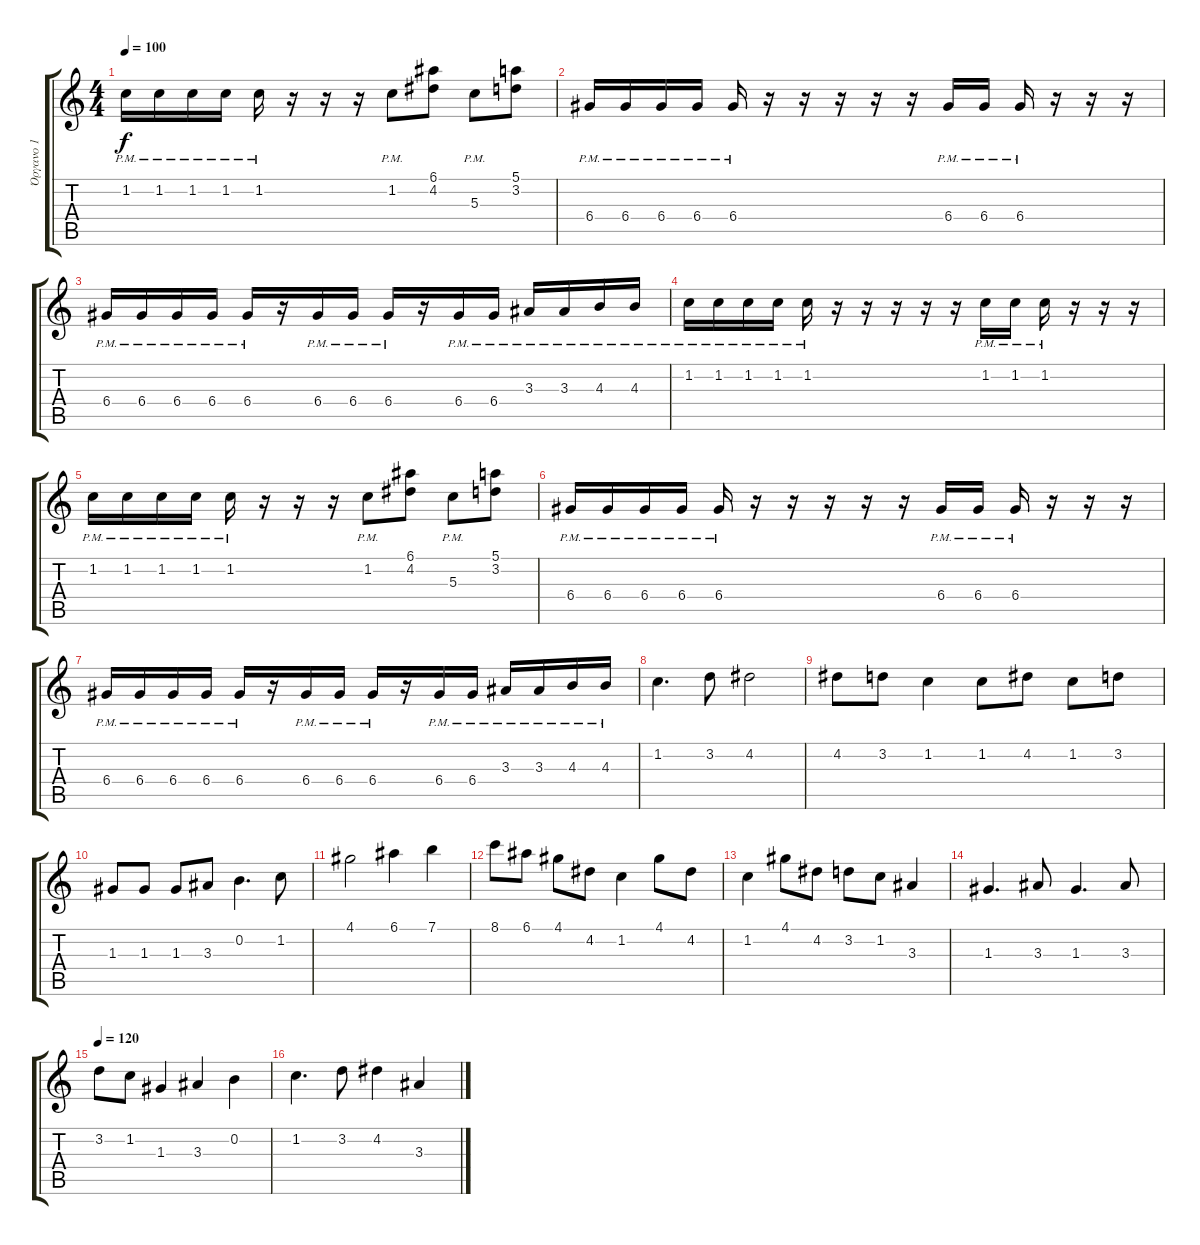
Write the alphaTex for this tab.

\track ("Όργανο 1" "Όργανο 1") {instrument overdrivenguitar}
\staff {score tabs}
\tuning (E4 B3 G3 D3 A2 E2) {hide}
\ts (4 4)
\tempo 100
\clef g2
\ks c
1.2{pm}.16{dy f} 1.2{pm}.16 1.2{pm}.16 1.2{pm}.16 1.2{pm}.16 r.16 r.16 r.16 1.2{pm}.8 (6.1 4.2).8 5.3{pm}.8 (5.1 3.2).8 |
6.4{pm}.16 6.4{pm}.16 6.4{pm}.16 6.4{pm}.16 6.4{pm}.16 r.16 r.16 r.16 r.16 r.16 6.4{pm}.16 6.4{pm}.16 6.4{pm}.16 r.16 r.16 r.16 |
6.4{pm}.16 6.4{pm}.16 6.4{pm}.16 6.4{pm}.16 6.4{pm}.16 r.16 6.4{pm}.16 6.4{pm}.16 6.4{pm}.16 r.16 6.4{pm}.16 6.4{pm}.16 3.3{pm}.16 3.3{pm}.16 4.3{pm}.16 4.3{pm}.16 |
1.2{pm}.16{instrument distortionguitar} 1.2{pm}.16 1.2{pm}.16 1.2{pm}.16 1.2{pm}.16 r.16 r.16 r.16 r.16 r.16 1.2{pm}.16 1.2{pm}.16 1.2{pm}.16 r.16 r.16 r.16 |
1.2{pm}.16 1.2{pm}.16 1.2{pm}.16 1.2{pm}.16 1.2{pm}.16 r.16 r.16 r.16 1.2{pm}.8 (6.1 4.2).8 5.3{pm}.8 (5.1 3.2).8 |
6.4{pm}.16 6.4{pm}.16 6.4{pm}.16 6.4{pm}.16 6.4{pm}.16 r.16 r.16 r.16 r.16 r.16 6.4{pm}.16 6.4{pm}.16 6.4{pm}.16 r.16 r.16 r.16 |
6.4{pm}.16 6.4{pm}.16 6.4{pm}.16 6.4{pm}.16 6.4{pm}.16 r.16 6.4{pm}.16 6.4{pm}.16 6.4{pm}.16 r.16 6.4{pm}.16 6.4{pm}.16 3.3{pm}.16 3.3{pm}.16 4.3{pm}.16 4.3{pm}.16{instrument overdrivenguitar} |
1.2.4{d} 3.2.8 4.2.2 |
4.2.8 3.2.8 1.2.4 1.2.8 4.2.8 1.2.8 3.2.8 |
1.3.8 1.3.8 1.3.8 3.3.8 0.2.4{d} 1.2.8 |
4.1.2 6.1.4 7.1.4 |
8.1.8 6.1.8 4.1.8 4.2.8 1.2.4 4.1.8 4.2.8 |
1.2.4 4.1.8 4.2.8 3.2.8 1.2.8 3.3.4 |
1.3.4{d} 3.3.8 1.3.4{d} 3.3.8 |
\tempo 120
3.2.8 1.2.8 1.3.4 3.3.4 0.2.4 |
1.2.4{d} 3.2.8 4.2.4 3.3.4
